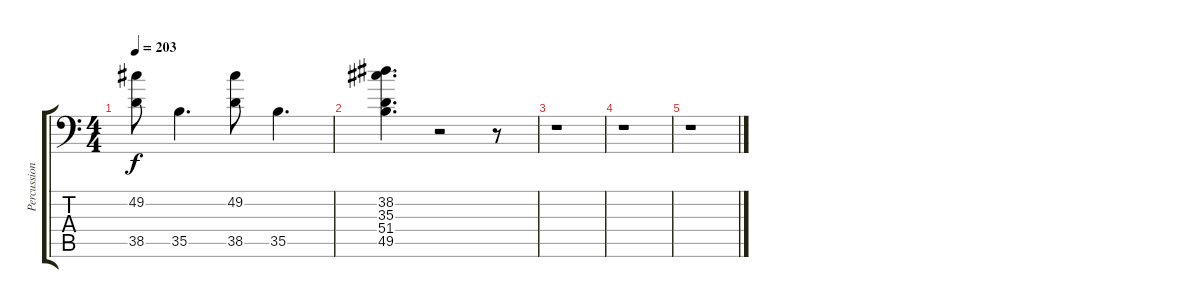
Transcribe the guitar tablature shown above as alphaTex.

\track ("Percussion" "Percussion") {instrument acousticgrandpiano}
\staff {score tabs}
\tuning (C-1 C-1 C-1 C-1 C-1 C-1) {hide}
\ts (4 4)
\tempo 203
\clef f4
\ks c
(49.2 38.5).8{dy f} 35.5.4{d} (49.2 38.5).8 35.5.4{d} |
(38.2 35.3 51.4 49.5).4{d} r.2 r.8 |
r.1 |
r.1 |
r.1
